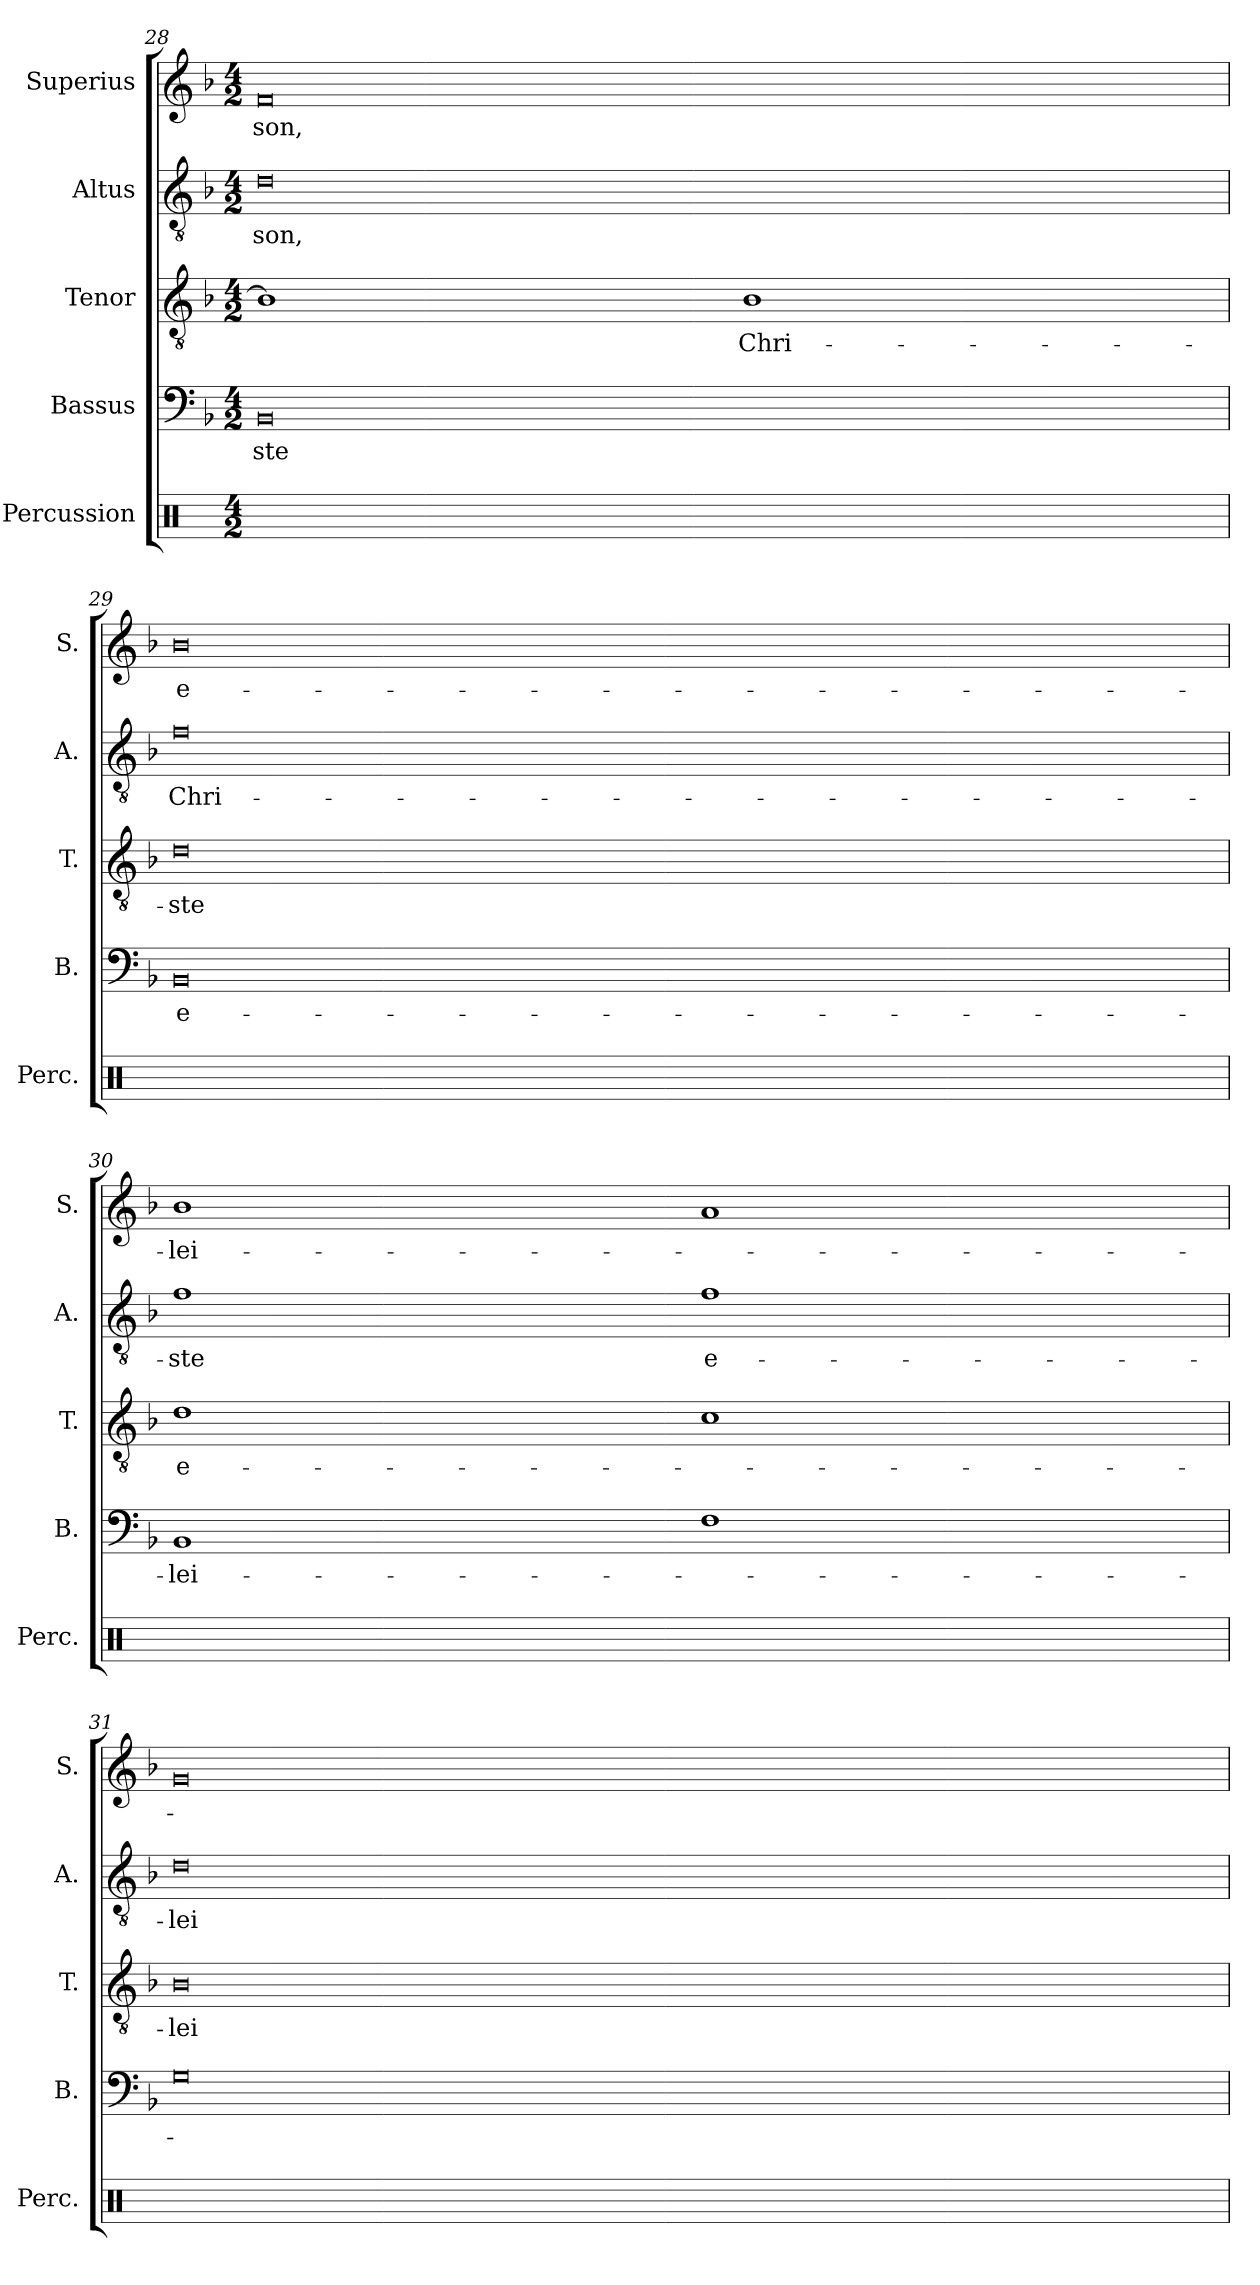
**kern	**kern	**text	**kern	**text	**kern	**text	**kern	**text
*part5	*part4	*part4	*part3	*part3	*part2	*part2	*part1	*part1
*staff5	*staff4	*staff4	*staff3	*staff3	*staff2	*staff2	*staff1	*staff1
*I"Percussion	*I"Bassus	*	*I"Tenor	*	*I"Altus	*	*I"Superius	*
*I'Perc.	*I'B.	*	*I'T.	*	*I'A.	*	*I'S.	*
!!LO:LB:g=z
*clefX	*clefF4	*	*clefGv2	*	*clefGv2	*	*clefG2	*
*	*	*	*ITrd7c12	*	*ITrd7c12	*	*	*
*k[]	*k[b-]	*	*k[b-]	*	*k[b-]	*	*k[b-]	*
*C:	*F:	*	*F:	*	*F:	*	*F:	*
*M4/2	*M4/2	*	*M4/2	*	*M4/2	*	*M4/2	*
=28	=28	=28	=28	=28	=28	=28	=28	=28
!	!	!LO:LY:b:color=#000000	!	!	!	!	!	!
!	!	!	!	!	!	!LO:LY:b:color=#000000	!	!
!	!	!	!	!	!	!	!	!LO:LY:b:color=#000000
16Rei/LLyy	0BB-i	-ste	1BB-i]	.	0Di	-son,	0fi	-son,
16Rei/yy	.	.	.	.	.	.	.	.
16Rei/yy	.	.	.	.	.	.	.	.
16Rei/JJyy	.	.	.	.	.	.	.	.
16Rei/LLyy	.	.	.	.	.	.	.	.
16Rei/yy	.	.	.	.	.	.	.	.
16Rei/yy	.	.	.	.	.	.	.	.
16Rei/JJyy	.	.	.	.	.	.	.	.
16Rei/LLyy	.	.	.	.	.	.	.	.
16Rei/yy	.	.	.	.	.	.	.	.
16Rei/yy	.	.	.	.	.	.	.	.
16Rei/JJyy	.	.	.	.	.	.	.	.
16Rei/LLyy	.	.	.	.	.	.	.	.
16Rei/yy	.	.	.	.	.	.	.	.
16Rei/yy	.	.	.	.	.	.	.	.
16Rei/JJyy	.	.	.	.	.	.	.	.
!	!	!	!	!LO:LY:b:color=#000000	!	!	!	!
16Rei/LLyy	.	.	1BB-i	Chri-	.	.	.	.
16Rei/yy	.	.	.	.	.	.	.	.
16Rei/yy	.	.	.	.	.	.	.	.
16Rei/JJyy	.	.	.	.	.	.	.	.
16Rei/LLyy	.	.	.	.	.	.	.	.
16Rei/yy	.	.	.	.	.	.	.	.
16Rei/yy	.	.	.	.	.	.	.	.
16Rei/JJyy	.	.	.	.	.	.	.	.
16Rei/LLyy	.	.	.	.	.	.	.	.
16Rei/yy	.	.	.	.	.	.	.	.
16Rei/yy	.	.	.	.	.	.	.	.
16Rei/JJyy	.	.	.	.	.	.	.	.
16Rei/LLyy	.	.	.	.	.	.	.	.
16Rei/yy	.	.	.	.	.	.	.	.
16Rei/yy	.	.	.	.	.	.	.	.
16Rei/JJyy	.	.	.	.	.	.	.	.
=29	=29	=29	=29	=29	=29	=29	=29	=29
!	!	!LO:LY:b:color=#000000	!	!	!	!	!	!
!	!	!	!	!LO:LY:b:color=#000000	!	!	!	!
!	!	!	!	!	!	!LO:LY:b:color=#000000	!	!
!	!	!	!	!	!	!	!	!LO:LY:b:color=#000000
16Rei/LLyy	0BB-i	e-	0Di	-ste	0Fi	Chri-	0b-i	e-
16Rei/yy	.	.	.	.	.	.	.	.
16Rei/yy	.	.	.	.	.	.	.	.
16Rei/JJyy	.	.	.	.	.	.	.	.
16Rei/LLyy	.	.	.	.	.	.	.	.
16Rei/yy	.	.	.	.	.	.	.	.
16Rei/yy	.	.	.	.	.	.	.	.
16Rei/JJyy	.	.	.	.	.	.	.	.
16Rei/LLyy	.	.	.	.	.	.	.	.
16Rei/yy	.	.	.	.	.	.	.	.
16Rei/yy	.	.	.	.	.	.	.	.
16Rei/JJyy	.	.	.	.	.	.	.	.
16Rei/LLyy	.	.	.	.	.	.	.	.
16Rei/yy	.	.	.	.	.	.	.	.
16Rei/yy	.	.	.	.	.	.	.	.
16Rei/JJyy	.	.	.	.	.	.	.	.
16Rei/LLyy	.	.	.	.	.	.	.	.
16Rei/yy	.	.	.	.	.	.	.	.
16Rei/yy	.	.	.	.	.	.	.	.
16Rei/JJyy	.	.	.	.	.	.	.	.
16Rei/LLyy	.	.	.	.	.	.	.	.
16Rei/yy	.	.	.	.	.	.	.	.
16Rei/yy	.	.	.	.	.	.	.	.
16Rei/JJyy	.	.	.	.	.	.	.	.
16Rei/LLyy	.	.	.	.	.	.	.	.
16Rei/yy	.	.	.	.	.	.	.	.
16Rei/yy	.	.	.	.	.	.	.	.
16Rei/JJyy	.	.	.	.	.	.	.	.
16Rei/LLyy	.	.	.	.	.	.	.	.
16Rei/yy	.	.	.	.	.	.	.	.
16Rei/yy	.	.	.	.	.	.	.	.
16Rei/JJyy	.	.	.	.	.	.	.	.
=30	=30	=30	=30	=30	=30	=30	=30	=30
!	!	!LO:LY:b:color=#000000	!	!	!	!	!	!
!	!	!	!	!LO:LY:b:color=#000000	!	!	!	!
!	!	!	!	!	!	!LO:LY:b:color=#000000	!	!
!	!	!	!	!	!	!	!	!LO:LY:b:color=#000000
16Rei/LLyy	1BB-i	-lei-	1Di	e-	1Fi	-ste	1b-i	-lei-
16Rei/yy	.	.	.	.	.	.	.	.
16Rei/yy	.	.	.	.	.	.	.	.
16Rei/JJyy	.	.	.	.	.	.	.	.
16Rei/LLyy	.	.	.	.	.	.	.	.
16Rei/yy	.	.	.	.	.	.	.	.
16Rei/yy	.	.	.	.	.	.	.	.
16Rei/JJyy	.	.	.	.	.	.	.	.
16Rei/LLyy	.	.	.	.	.	.	.	.
16Rei/yy	.	.	.	.	.	.	.	.
16Rei/yy	.	.	.	.	.	.	.	.
16Rei/JJyy	.	.	.	.	.	.	.	.
16Rei/LLyy	.	.	.	.	.	.	.	.
16Rei/yy	.	.	.	.	.	.	.	.
16Rei/yy	.	.	.	.	.	.	.	.
16Rei/JJyy	.	.	.	.	.	.	.	.
!	!	!	!	!	!	!LO:LY:b:color=#000000	!	!
16Rei/LLyy	1Fi	.	1Ci	.	1Fi	e-	1ai	.
16Rei/yy	.	.	.	.	.	.	.	.
16Rei/yy	.	.	.	.	.	.	.	.
16Rei/JJyy	.	.	.	.	.	.	.	.
16Rei/LLyy	.	.	.	.	.	.	.	.
16Rei/yy	.	.	.	.	.	.	.	.
16Rei/yy	.	.	.	.	.	.	.	.
16Rei/JJyy	.	.	.	.	.	.	.	.
16Rei/LLyy	.	.	.	.	.	.	.	.
16Rei/yy	.	.	.	.	.	.	.	.
16Rei/yy	.	.	.	.	.	.	.	.
16Rei/JJyy	.	.	.	.	.	.	.	.
16Rei/LLyy	.	.	.	.	.	.	.	.
16Rei/yy	.	.	.	.	.	.	.	.
16Rei/yy	.	.	.	.	.	.	.	.
16Rei/JJyy	.	.	.	.	.	.	.	.
=31	=31	=31	=31	=31	=31	=31	=31	=31
!	!	!	!	!LO:LY:b:color=#000000	!	!	!	!
!	!	!	!	!	!	!LO:LY:b:color=#000000	!	!
16Rei/LLyy	0Gi	.	0BB-i	-lei-	0Di	-lei-	0gi	.
16Rei/yy	.	.	.	.	.	.	.	.
16Rei/yy	.	.	.	.	.	.	.	.
16Rei/JJyy	.	.	.	.	.	.	.	.
16Rei/LLyy	.	.	.	.	.	.	.	.
16Rei/yy	.	.	.	.	.	.	.	.
16Rei/yy	.	.	.	.	.	.	.	.
16Rei/JJyy	.	.	.	.	.	.	.	.
16Rei/LLyy	.	.	.	.	.	.	.	.
16Rei/yy	.	.	.	.	.	.	.	.
16Rei/yy	.	.	.	.	.	.	.	.
16Rei/JJyy	.	.	.	.	.	.	.	.
16Rei/LLyy	.	.	.	.	.	.	.	.
16Rei/yy	.	.	.	.	.	.	.	.
16Rei/yy	.	.	.	.	.	.	.	.
16Rei/JJyy	.	.	.	.	.	.	.	.
16Rei/LLyy	.	.	.	.	.	.	.	.
16Rei/yy	.	.	.	.	.	.	.	.
16Rei/yy	.	.	.	.	.	.	.	.
16Rei/JJyy	.	.	.	.	.	.	.	.
16Rei/LLyy	.	.	.	.	.	.	.	.
16Rei/yy	.	.	.	.	.	.	.	.
16Rei/yy	.	.	.	.	.	.	.	.
16Rei/JJyy	.	.	.	.	.	.	.	.
16Rei/LLyy	.	.	.	.	.	.	.	.
16Rei/yy	.	.	.	.	.	.	.	.
16Rei/yy	.	.	.	.	.	.	.	.
16Rei/JJyy	.	.	.	.	.	.	.	.
16Rei/LLyy	.	.	.	.	.	.	.	.
16Rei/yy	.	.	.	.	.	.	.	.
16Rei/yy	.	.	.	.	.	.	.	.
16Rei/JJyy	.	.	.	.	.	.	.	.
=	=	=	=	=	=	=	=	=
*-	*-	*-	*-	*-	*-	*-	*-	*-
